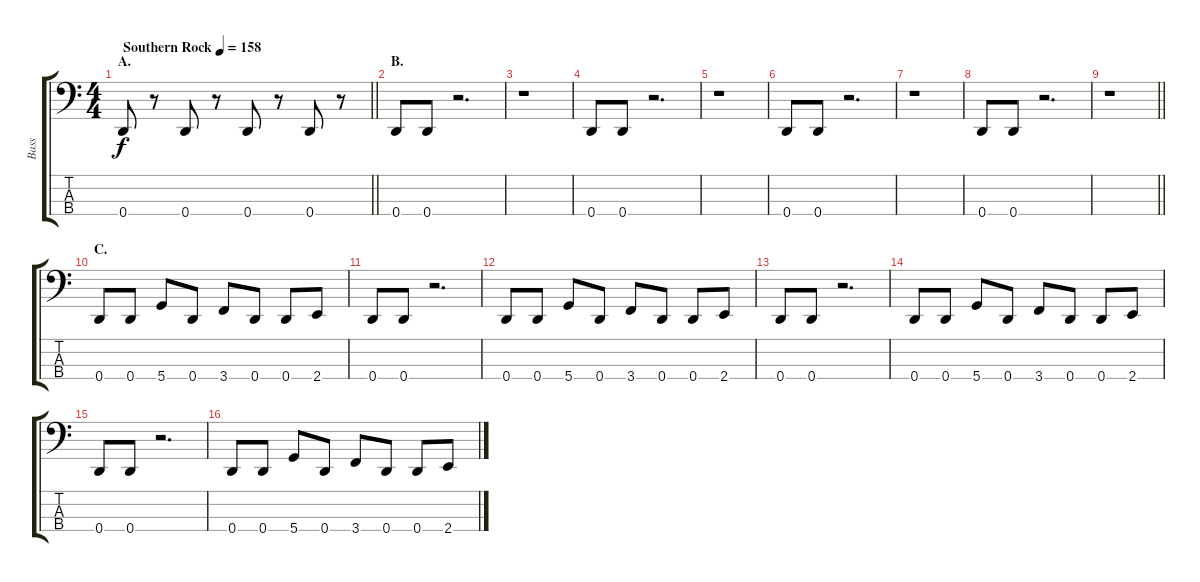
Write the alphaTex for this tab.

\track ("Bass" "Bass") {instrument electricbasspick}
\staff {score tabs}
\tuning (G2 D2 A1 D1) {hide}
\ts (4 4)
\section ("" "A.")
\tempo (158 "Southern Rock")
\clef f4
\barLineRight lightlight
\ks c
0.4.8{dy f instrument electricbasspick} r.8 0.4.8 r.8 0.4.8 r.8 0.4.8 r.8 |
\section ("" "B.")
0.4.8 0.4.8 r.2{d} |
r.1 |
0.4.8 0.4.8 r.2{d} |
r.1 |
0.4.8 0.4.8 r.2{d} |
r.1 |
0.4.8 0.4.8 r.2{d} |
\barLineRight lightlight
r.1 |
\section ("" "C.")
0.4.8 0.4.8 5.4.8 0.4.8 3.4.8 0.4.8 0.4.8 2.4.8 |
0.4.8 0.4.8 r.2{d} |
0.4.8 0.4.8 5.4.8 0.4.8 3.4.8 0.4.8 0.4.8 2.4.8 |
0.4.8 0.4.8 r.2{d} |
0.4.8 0.4.8 5.4.8 0.4.8 3.4.8 0.4.8 0.4.8 2.4.8 |
0.4.8 0.4.8 r.2{d} |
0.4.8 0.4.8 5.4.8 0.4.8 3.4.8 0.4.8 0.4.8 2.4.8
